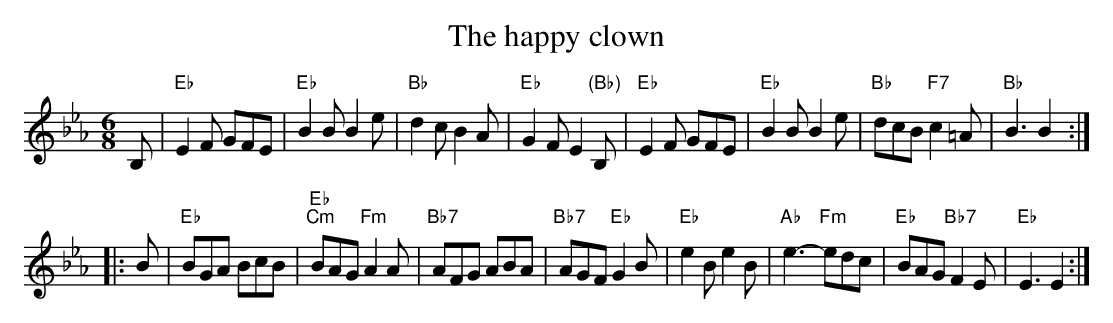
X:1
T:The happy clown
M:6/8
K:Eb
B, | "Eb"E2 F GFE | "Eb"B2 B B2 e |\
"Bb"d2 c B2 A | "Eb"G2 F E2 "(Bb)"B, |\
"Eb"E2 F GFE | "Eb"B2 B B2 e |\
"Bb"dcB "F7"c2 =A | "Bb"B3B2 :|
|: B | "Eb"BGA BcB | "Eb;Cm"BAG "Fm"A2 A |\
"Bb7"AFG ABA | "Bb7"AGF "Eb"G2 B |\
"Eb"e2 B e2 B | "Ab"e3- "Fm"edc | "Eb"BAG "Bb7"F2 E | "Eb"E3E2 :|
